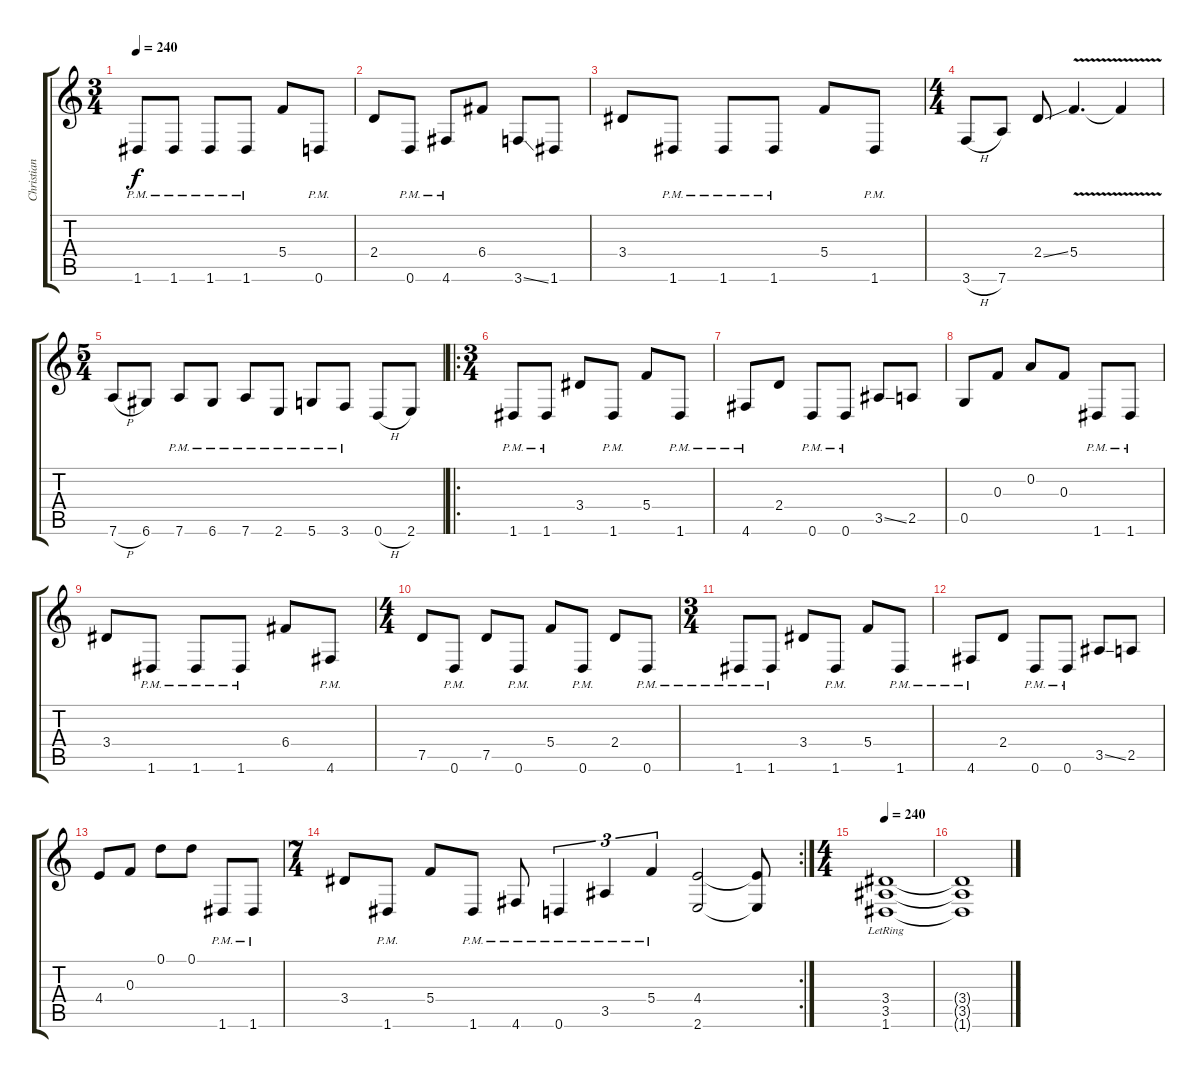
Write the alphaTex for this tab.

\track ("Christian Muenzer" "Christian ") {instrument distortionguitar}
\staff {score tabs}
\tuning (D4 A3 F3 C3 G2 D2) {hide}
\ts (3 4)
\tempo 240
\clef g2
\ks c
1.6{pm}.8{dy f} 1.6{pm}.8 1.6{pm}.8 1.6{pm}.8 5.4.8 0.6{pm}.8 |
2.4.8 0.6{pm}.8 4.6{pm}.8 6.4.8 3.6{ss}.8 1.6.8 |
3.4.8 1.6{pm}.8 1.6{pm}.8 1.6{pm}.8 5.4.8 1.6{pm}.8 |
\ts (4 4)
3.6{h}.8 7.6.8 2.4{ss}.8 5.4{v}.4{d} 5.4{v t}.4 |
\ts (5 4)
7.6{h}.8 6.6.8 7.6{pm}.8 6.6{pm}.8 7.6{pm}.8 2.6{pm}.8 5.6{pm}.8 3.6{pm}.8 0.6{h}.8 2.6.8 |
\ro
\ts (3 4)
1.6{pm}.8 1.6{pm}.8 3.4.8 1.6{pm}.8 5.4.8 1.6{pm}.8 |
4.6{pm}.8 2.4.8 0.6{pm}.8 0.6{pm}.8 3.5{ss}.8 2.5.8 |
0.5.8 0.3.8 0.2.8 0.3.8 1.6{pm}.8 1.6{pm}.8 |
3.4.8 1.6{pm}.8 1.6{pm}.8 1.6{pm}.8 6.4.8 4.6{pm}.8 |
\ts (4 4)
7.5.8 0.6{pm}.8 7.5.8 0.6{pm}.8 5.4.8 0.6{pm}.8 2.4.8 0.6{pm}.8 |
\ts (3 4)
1.6{pm}.8 1.6{pm}.8 3.4.8 1.6{pm}.8 5.4.8 1.6{pm}.8 |
4.6{pm}.8 2.4.8 0.6{pm}.8 0.6{pm}.8 3.5{ss}.8 2.5.8 |
4.4.8 0.3.8 0.1.8 0.1.8 1.6{pm}.8 1.6{pm}.8 |
\rc 2
\ts (7 4)
3.4.8 1.6{pm}.8 5.4.8 1.6{pm}.8 4.6{pm}.8 0.6{pm}.4{tu (3 2)} 3.5{pm}.4{tu (3 2)} 5.4{pm}.4{tu (3 2)} (4.4 2.6).2 (4.4{t} 2.6{t}).8 |
\ts (4 4)
\tempo 240
(3.4{lr} 3.5{lr} 1.6{lr}).1{volume 10} |
(3.4{t} 3.5{t} 1.6{t}).1
